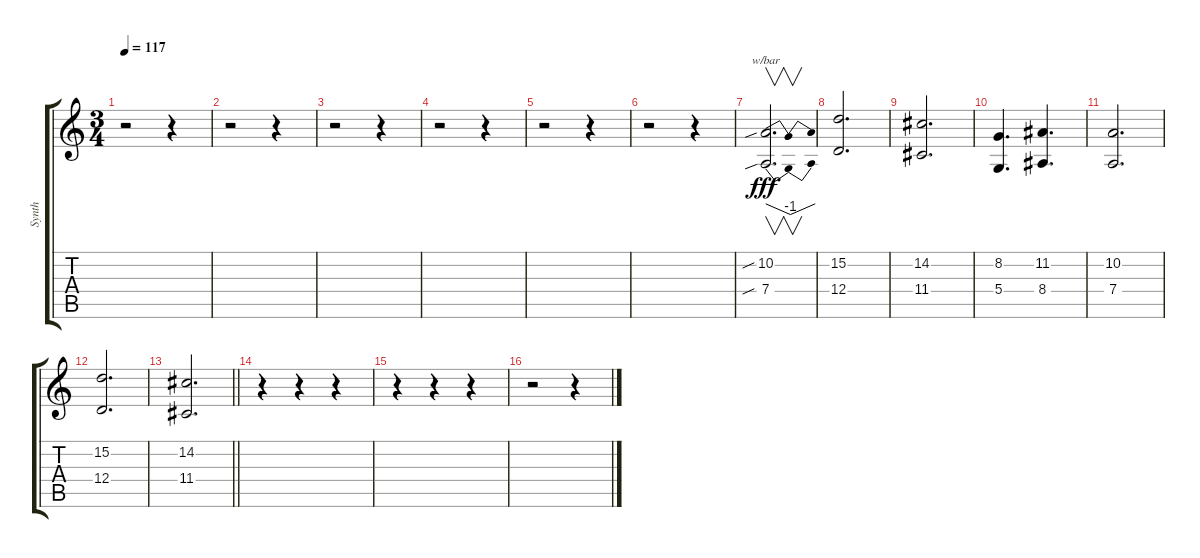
\track ("Synth" "Synth") {instrument choiraahs}
\staff {score tabs}
\tuning (E4 B3 G3 D3 A2 D2) {hide}
\ts (3 4)
\tempo 117
\clef g2
\ks c
r.2{dy fff} r.4 |
r.2 r.4 |
r.2 r.4 |
r.2 r.4 |
r.2 r.4 |
r.2 r.4 |
(10.2{sib} 7.4{sib}).2{v d tbe (dip default 0 0 30 -4 60 0)} |
(15.2 12.4).2{d} |
(14.2 11.4).2{d} |
(8.2 5.4).4{d} (11.2 8.4).4{d} |
(10.2 7.4).2{d} |
(15.2 12.4).2{d} |
\barLineRight lightlight
(14.2 11.4).2{d} |
r.4 r.4 r.4 |
r.4 r.4 r.4 |
r.2 r.4
